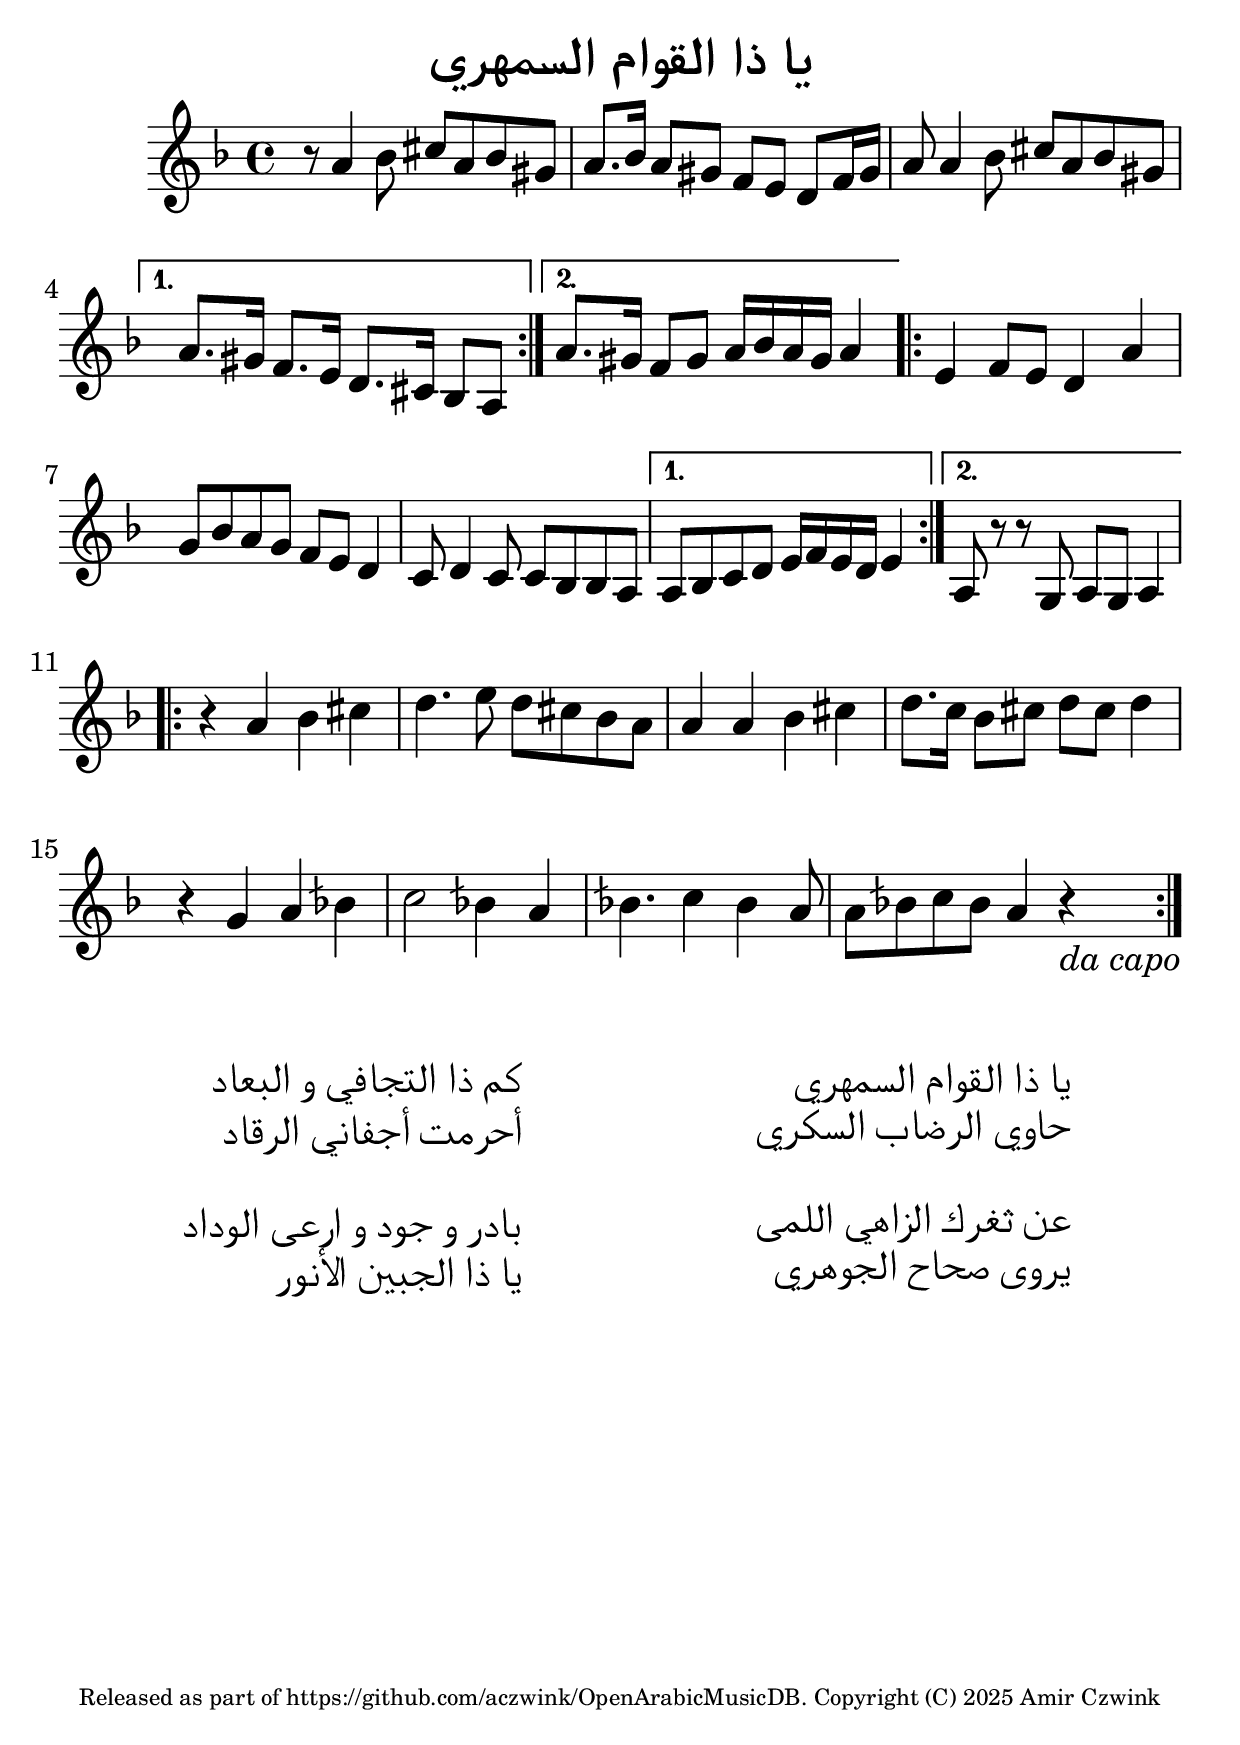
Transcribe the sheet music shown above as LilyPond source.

%  OpenArabicMusicDB
%  Copyright (C) 2025 Amir Czwink (amir130@hotmail.de)
  
%  This program is free software: you can redistribute it and/or modify
%  it under the terms of the GNU Affero General Public License as published by
%  the Free Software Foundation, either version 3 of the License, or
%  (at your option) any later version.
  
%  This program is distributed in the hope that it will be useful,
%  but WITHOUT ANY WARRANTY; without even the implied warranty of
%  MERCHANTABILITY or FITNESS FOR A PARTICULAR PURPOSE.  See the
%  GNU Affero General Public License for more details.
 
%  You should have received a copy of the GNU Affero General Public License
%  along with this program.  If not, see <http://www.gnu.org/licenses/>.
\version "2.20.0"
\include "arabic.ly"

#(set-global-staff-size 30)

\header
{
	title = "يا ذا القوام السمهري"
	composer = ""
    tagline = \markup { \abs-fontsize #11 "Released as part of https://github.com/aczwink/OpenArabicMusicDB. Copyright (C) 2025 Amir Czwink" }
}

\relative re'
{
	\key la \kurd
	\set Staff.extraNatural = ##f
	\override Score.CodaMark.font-size = #4
	\override Score.SegnoMark.font-size = #4
	\set Score.finalFineTextVisibility = ##t
	\time 4/4
	
	\repeat volta 2
	{
	  r8 la'4 sib8 dod la sib sold |
	  la8. sib16 la8 sold fa mi re fa16 sold |
	  la8 la4 sib8 dod la sib sold |
	  
	  \alternative
	  {
	    { la8. sold16 fa8. mi16 re8. dod16 sib8 la | }
	    { la'8. sold16 fa8 sold la16 sib la sold la4 | }
	  }
	}
	
	\repeat volta 2
	{
	  mi4 fa8 mi re4 la' |
	  sol8 sib la sol fa mi re4 |
	  do8 re4 do8 do sib sib la |
	  
	  \alternative
	  {
	    { la sib do re mi16 fa mi re mi4 | }
	    { la,8 r8 r8 sol la sol la4 | }
	  }
	}
	
	\repeat volta 2
	{
	  r4 la' sib dod |
	  re4. mi8 re dod sib la |
	  la4 la sib dod |
	  re8. do16 sib8 dod re dod re4 |
	  r4 sol,4 la sisb |
	  do2 sisb4 la |
	  sisb4. do4 sisb la8 |
	  la sisb do sisb la4 r-\markup {\italic "da capo"} |
	}
}


\markup
{
	\override #'(text-direction . -1)
	\huge
	\fill-line
	{
		\hspace #1
		\column
		{
			\right-align
			\line { يا ذا القوام السمهري }
			\right-align
			\line { حاوي الرضاب السكري }
			\right-align
			\line { \null }
			\right-align
			\line { عن ثغرك الزاهي اللمى }
			\right-align
			\line { يروى صحاح الجوهري }
		}
		\hspace #2
		\column
		{
			\right-align
			\line { كم ذا التجافي و البعاد }
			\right-align
			\line { أحرمت أجفاني الرقاد }
			\right-align
			\line { \null }
			\right-align
			\line { بادر و جود و ارعى الوداد }
			\right-align
			\line { يا ذا الجبين الأنور }
		}
		\hspace #1
	}
}